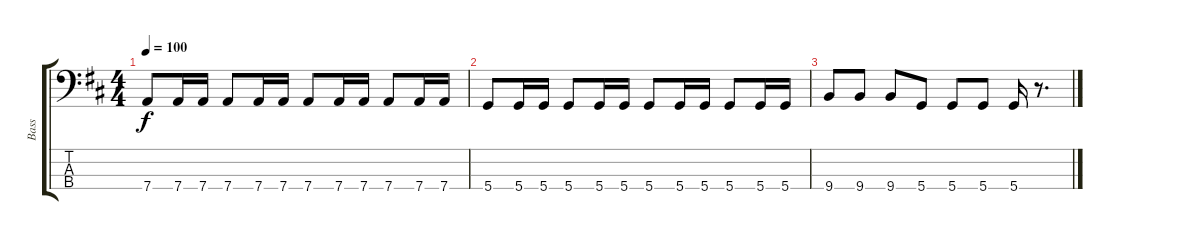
\track ("Bass" "Bass") {instrument slapbass1}
\staff {score tabs}
\tuning (G2 D2 A1 D1) {hide}
\ts (4 4)
\tempo 100
\clef f4
\ks d
7.4.8{dy f} 7.4.16 7.4.16 7.4.8 7.4.16 7.4.16 7.4.8 7.4.16 7.4.16 7.4.8 7.4.16 7.4.16 |
5.4.8 5.4.16 5.4.16 5.4.8 5.4.16 5.4.16 5.4.8 5.4.16 5.4.16 5.4.8 5.4.16 5.4.16 |
9.4.8 9.4.8 9.4.8 5.4.8 5.4.8 5.4.8 5.4.16 r.8{d}
